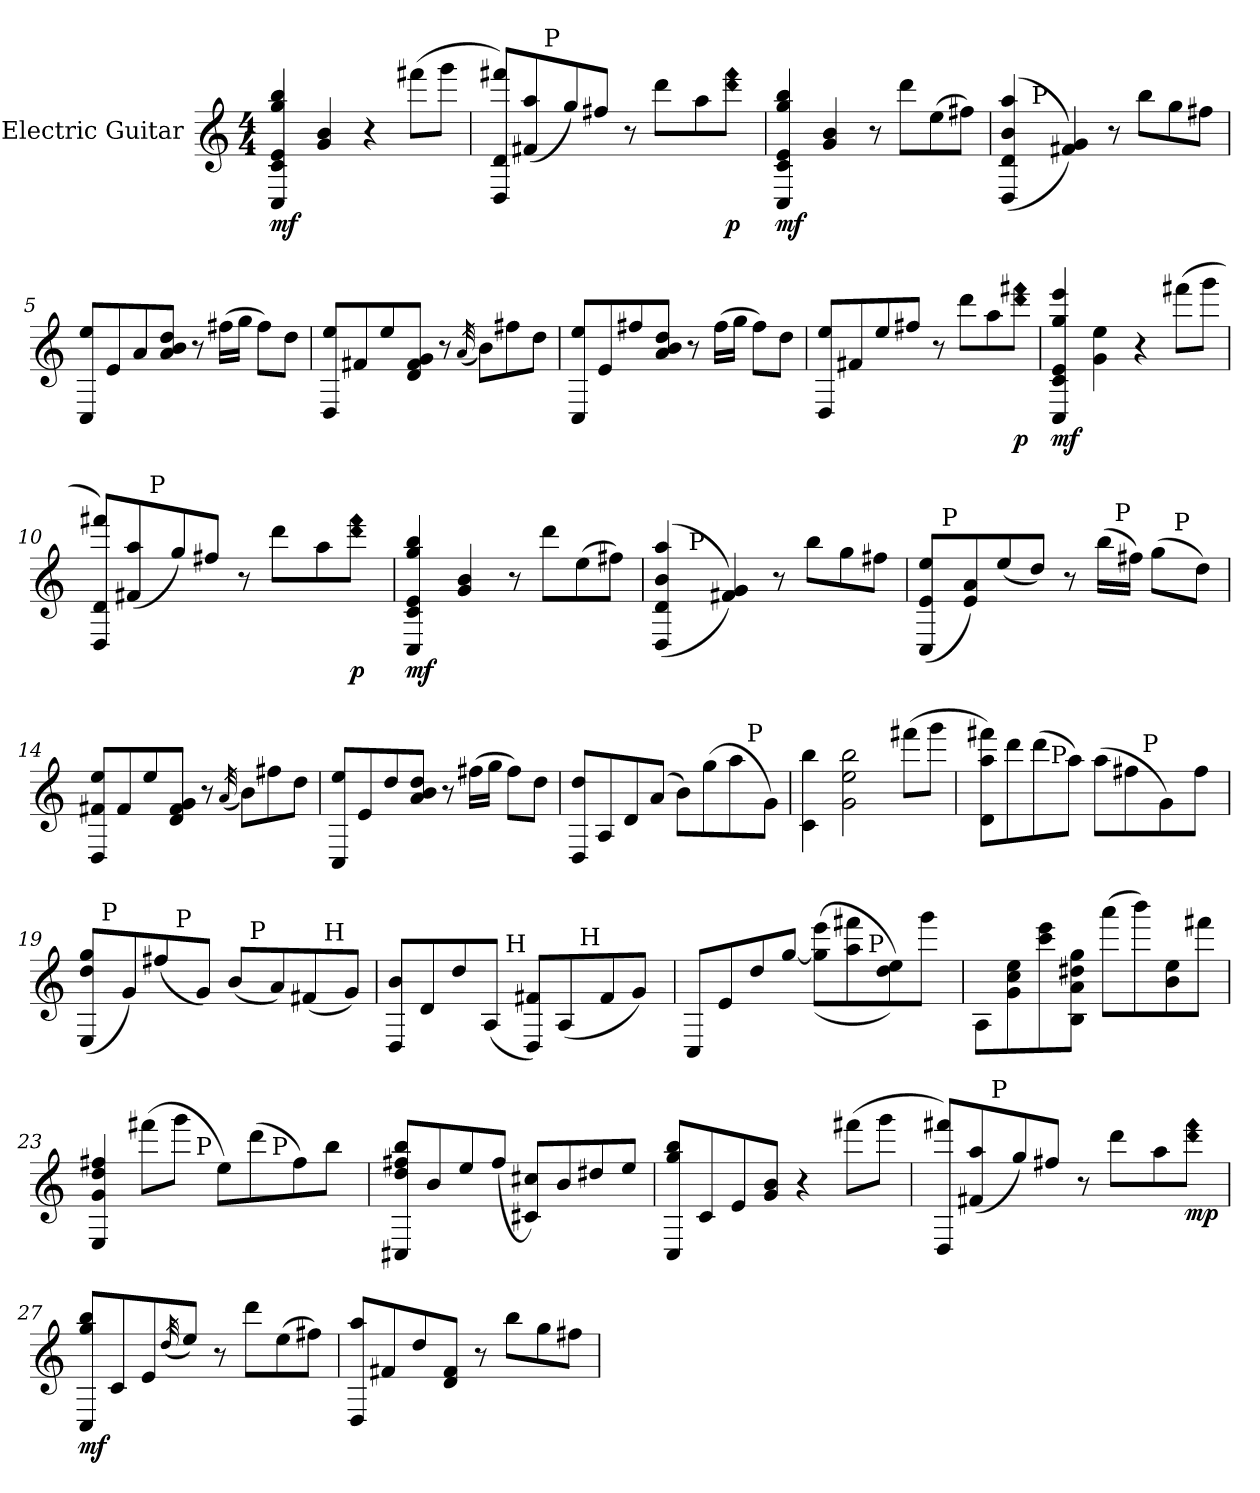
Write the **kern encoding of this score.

**kern	**dynam
*part1	*part1
*staff1	*staff1
*I"Electric Guitar	*
*clefG2	*
*ITrd7c12	*
*k[]	*
*C:	*
*M4/4	*
*MM170	*
=1	=1
!	!LO:DY:b
4CC/ 4C/ 4E/ 4g/ 4b/	mf
4G/ 4B/	.
4r	.
(8ff#X\L	.
8gg\J	.
=2	=2
*^	*
8DD/ 8D/ 8ff#X/L)	8.ryy	.
(8F#X/ 8a/	.	.
!	!LO:TX:a:t=P	!
.	2ryy	.
8g/)	.	.
8f#X/J	.	.
8r	.	.
8dd\L	.	.
.	4ryy	.
8a\	.	.
!LO:N:n=1:head=diamond	!	!
!LO:N:n=2:head=diamond	!	!LO:DY:b
8dd\ 8ff#\J	.	p
.	16ryy	.
=3	=3	=3
!	!	!LO:DY:b
*v	*v	*
4CC/ 4C/ 4E/ 4g/ 4b/	mf
4G/ 4B/	.
8r	.
8dd\L	.
(8e\	.
8f#X\J)	.
=4	=4
*^	*
((4DD/ 4D/ 4B/ 4a/	8ryy	.
!	!LO:TX:a:t=P	!
.	2..ryy	.
4F#X/ 4G/))	.	.
8r	.	.
8b\L	.	.
8g\	.	.
8f#X\J	.	.
*v	*v	*
!!LO:LB:g=z
=5	=5
8CC/ 8e/L	.
8E/	.
8A/	.
8A/ 8B/ 8d/J	.
8r	.
(16f#X\LL	.
16g\JJ	.
8f#\L)	.
8d\J	.
=6	=6
8DD/ 8e/L	.
8F#X/	.
8e/	.
8D/ 8F#/ 8G/J	.
8r	.
(32qA/	.
8B\L)	.
8f#X\	.
8d\J	.
=7	=7
*MM176	*
8CC/ 8e/L	.
8E/	.
8f#X/	.
8A/ 8B/ 8d/J	.
8r	.
(16f#\LL	.
16g\JJ	.
8f#\L)	.
8d\J	.
!!LO:LB:g=z
=8	=8
*MM170	*
8DD/ 8e/L	.
8F#X/	.
8e/	.
8f#X/J	.
8r	.
8dd\L	.
8a\	.
!LO:N:n=1:head=diamond	!
!LO:N:n=2:head=diamond	!LO:DY:b
8dd\ 8ff#X\J	p
=9	=9
!	!LO:DY:b
4CC/ 4C/ 4E/ 4g/ 4ee/	mf
4G\ 4e\	.
4r	.
(8ff#X\L	.
8gg\J	.
=10	=10
*^	*
8DD/ 8D/ 8ff#X/L)	8.ryy	.
(8F#X/ 8a/	.	.
!	!LO:TX:a:t=P	!
.	2ryy	.
8g/)	.	.
8f#X/J	.	.
8r	.	.
8dd\L	.	.
.	4ryy	.
8a\	.	.
!LO:N:n=1:head=diamond	!	!
!LO:N:n=2:head=diamond	!	!LO:DY:b
8dd\ 8ff#\J	.	p
.	16ryy	.
=11	=11	=11
!	!	!LO:DY:b
*v	*v	*
4CC/ 4C/ 4E/ 4g/ 4b/	mf
4G/ 4B/	.
8r	.
8dd\L	.
(8e\	.
8f#X\J)	.
!!LO:LB:g=z
=12	=12
*^	*
((4DD/ 4D/ 4B/ 4a/	8ryy	.
!	!LO:TX:a:t=P	!
.	2..ryy	.
4F#X/ 4G/))	.	.
8r	.	.
8b\L	.	.
8g\	.	.
8f#X\J	.	.
=13	=13	=13
*^	*^	*
(8CC/ 8E/ 8e/L	16ryy	3%2ryy	2ryy	.
!	!LO:TX:a:t=P	!	!	!
.	2...ryy	.	.	.
8E/ 8A/)	.	.	.	.
(8e/	.	.	.	.
8d/J)	.	.	.	.
8r	.	.	4ryy	.
(16b\LL	.	.	.	.
!	!	!LO:TX:a:t=P	!	!
.	.	3ryy	.	.
16f#X\JJ)	.	.	.	.
(8g\L	.	.	16ryy	.
!	!	!	!LO:TX:a:t=P	!
.	.	.	8.ryy	.
8d\J)	.	.	.	.
*v	*v	*v	*v	*
=14	=14
8DD/ 8F#X/ 8e/L	.
8F#/	.
8e/	.
8D/ 8F#/ 8G/J	.
8r	.
(32qA/	.
8B\L)	.
8f#X\	.
8d\J	.
!!LO:LB:g=z
=15	=15
*MM173	*
8CC/ 8e/L	.
8E/	.
8d/	.
8A/ 8B/ 8d/J	.
8r	.
(16f#X\LL	.
16g\JJ	.
8f#\L)	.
8d\J	.
=16	=16
*MM170	*
*^	*
8DD/ 8d/L	2ryy	.
8AA/	.	.
8D/	.	.
(8A/J	.	.
8B\L)	4ryy	.
(8g\	.	.
8a\	16ryy	.
!	!LO:TX:a:t=P	!
.	8.ryy	.
8G\J)	.	.
*v	*v	*
=17	=17
4C\ 4b\	.
2G\ 2e\ 2b\	.
(8ff#X\L	.
8gg\J	.
=18	=18
*^	*
*	*^	*
8D\ 8a\ 8ff#X\L)	4ryy	2ryy	.
8dd\	.	.	.
(8dd\	16ryy	.	.
!	!LO:TX:a:t=P	!	!
.	2ryy	.	.
8a\J)	.	.	.
(8a\L	.	8.ryy	.
8f#X\	.	.	.
!	!	!LO:TX:a:t=P	!
.	.	4ryy	.
8G\)	.	.	.
.	8.ryy	.	.
8f#\J	.	.	.
.	.	16ryy	.
!!LO:LB:g=z	!!	!!
=19	=19	=19	=19
*	*	*^	*
(8EE/ 8d/ 8g/L	16ryy	4ryy	2ryy	.
!	!LO:TX:a:t=P	!	!	!
.	2...ryy	.	.	.
8G/)	.	.	.	.
(8f#X/	.	16ryy	.	.
!	!	!LO:TX:a:t=P	!	!
.	.	2ryy	.	.
8G/J)	.	.	.	.
(8B/L	.	.	16ryy	.
!	!	!	!LO:TX:a:t=P	!
.	.	.	4..ryy	.
8A/)	.	.	.	.
(8F#X/	.	.	.	.
!	!	!LO:TX:a:t=H	!	!
.	.	8.ryy	.	.
8G/J)	.	.	.	.
*	*	*v	*v	*
=20	=20	=20	=20
8DD/ 8B/L	4..ryy	2ryy	.
8D/	.	.	.
8d/	.	.	.
(8AA/J	.	.	.
!	!LO:TX:a:t=H	!	!
.	2ryy	.	.
8DD/ 8F#X/L)	.	8.ryy	.
(8AA/	.	.	.
!	!	!LO:TX:a:t=H	!
.	.	4ryy	.
8F#/	.	.	.
8G/J)	.	.	.
.	16ryy	16ryy	.
*	*v	*v	*
=21	=21	=21
8CC/L	2ryy	.
8E/	.	.
8d/	.	.
[8g/J	.	.
((8g\] 8ee\L	8.ryy	.
8a\ 8ff#X\	.	.
!	!LO:TX:a:t=P	!
.	4ryy	.
8d\ 8e\))	.	.
8gg\J	.	.
.	16ryy	.
*v	*v	*
=22	=22
8AA\L	.
8G\ 8c\ 8e\	.
8cc\ 8ee\	.
8BB\ 8A\ 8d#X\ 8g\J	.
(8aa\L	.
8bb\)	.
8B\ 8e\	.
8ff#X\J	.
!!LO:LB:g=z
=23	=23
*^	*
*	*^	*
4EE/ 4G/ 4d/ 4f#X/	4..ryy	2ryy	.
(8ff#X\L	.	.	.
8gg\J	.	.	.
!	!LO:TX:a:t=P	!	!
.	2ryy	.	.
8e\L)	.	8.ryy	.
(8dd\	.	.	.
!	!	!LO:TX:a:t=P	!
.	.	4ryy	.
8f#\)	.	.	.
8b\J	.	.	.
.	16ryy	16ryy	.
*v	*v	*v	*
=24	=24
8CC#X/ 8d/ 8f#X/ 8b/L	.
8B/	.
8e/	.
(8f#/J	.
8C#X/ 8c#X/L)	.
8B/	.
8d#X/	.
8e/J	.
=25	=25
*MM172	*
8CC/ 8g/ 8b/L	.
8C/	.
8E/	.
8G/ 8B/J	.
4r	.
(8ff#X\L	.
8gg\J	.
=26	=26
*^	*
8DD/ 8ff#X/L)	8.ryy	.
(8F#X/ 8a/	.	.
!	!LO:TX:a:t=P	!
.	2ryy	.
8g/)	.	.
8f#X/J	.	.
8r	.	.
8dd\L	.	.
.	4ryy	.
8a\	.	.
!LO:N:n=1:head=diamond	!	!
!LO:N:n=2:head=diamond	!	!LO:DY:b
8dd\ 8ff#\J	.	mp
.	16ryy	.
!!LO:LB:g=z	!!
=27	=27	=27
!	!	!LO:DY:b
*v	*v	*
8CC/ 8g/ 8b/L	mf
8C/	.
8E/	.
(32qd/	.
8e/J)	.
8r	.
8dd\L	.
(8e\	.
8f#X\J)	.
=28	=28
8DD/ 8a/L	.
8F#X/	.
8d/	.
8D/ 8F#/J	.
8r	.
8b\L	.
8g\	.
8f#X\J	.
=	=
*-	*-
